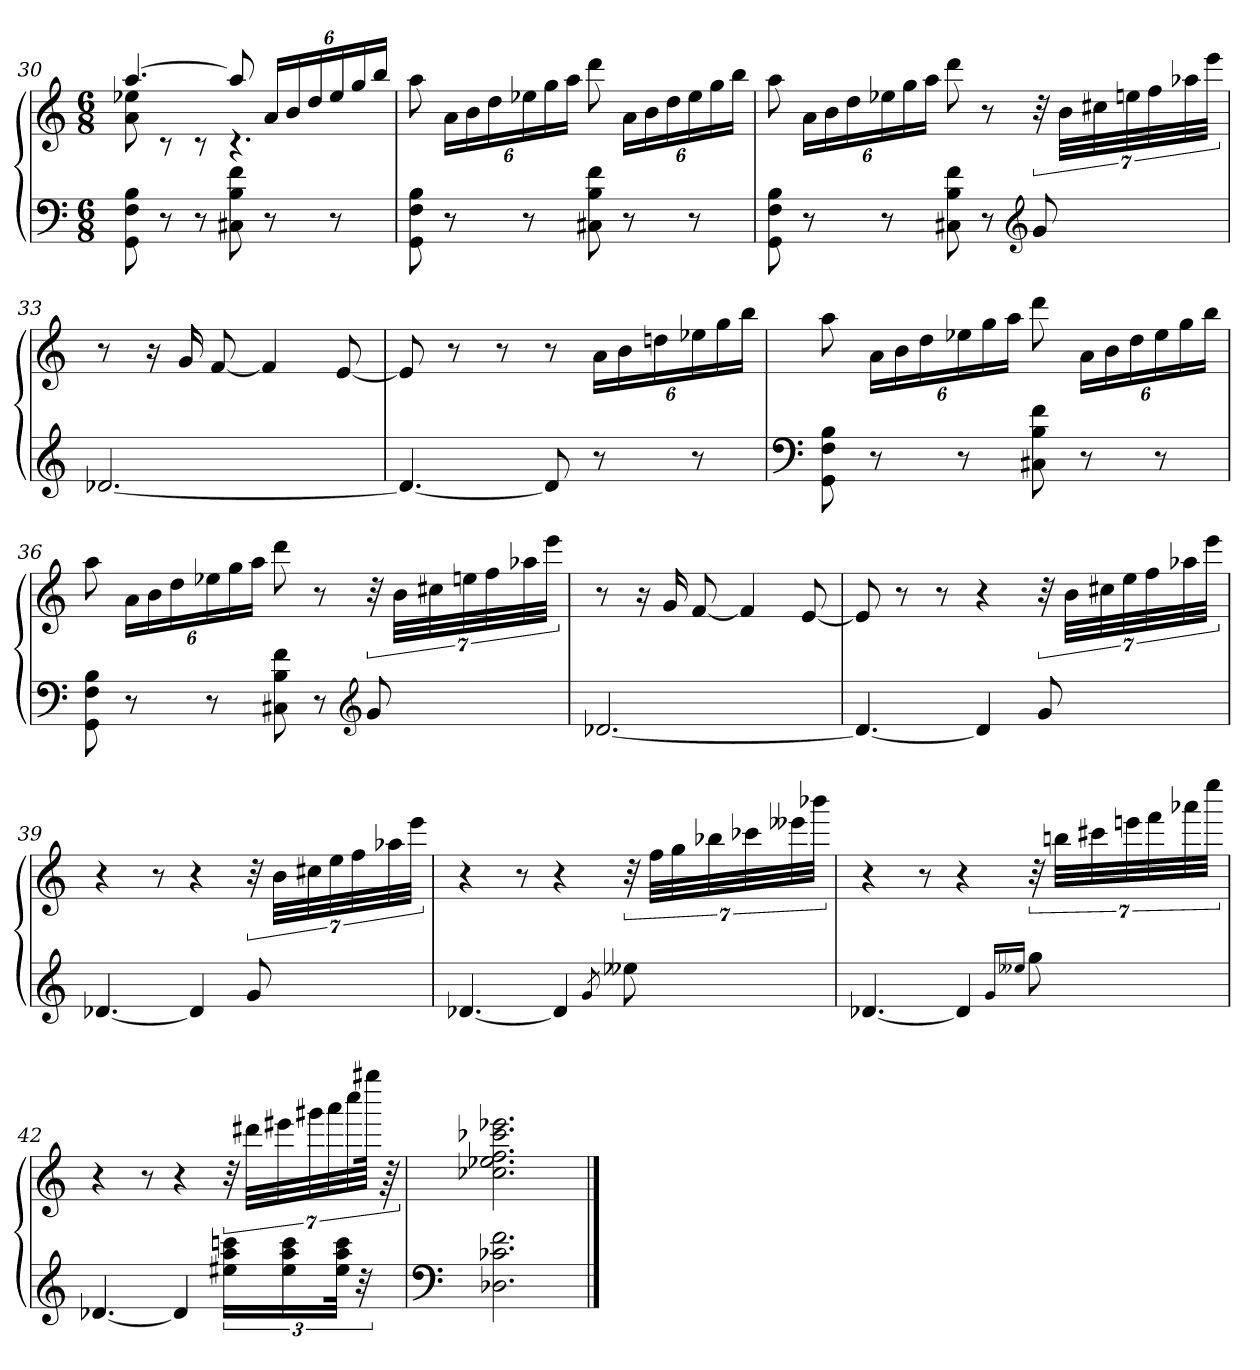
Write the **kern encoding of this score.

**kern	**kern
*part1	*part1
*staff2	*staff1
*clefF4	*clefG2
*k[]	*k[]
*M6/8	*M6/8
=30	=30
*	*^
8GG 8F 8B	[4.aa	8a 8ee-X
8r	.	8rc
8r	.	8rc
8C#X 8B 8f	8aa]	4.rc
8r	24aLL	.
.	24b	.
.	24dd	.
8r	24ee-	.
.	24gg	.
.	24bbJJ	.
*	*v	*v
=31	=31
8GG 8F 8B	8aa
8r	24aLL
.	24b
.	24dd
8r	24ee-X
.	24gg
.	24aaJJ
8C#X 8B 8f	8ddd
8r	24aLL
.	24b
.	24dd
8r	24ee-
.	24gg
.	24bbJJ
=32	=32
8GG 8F 8B	8aa
8r	24aLL
.	24b
.	24dd
8r	24ee-X
.	24gg
.	24aaJJ
8C#X 8B 8f	8ddd
8r	8r
*clefG2	*
8g	56r
.	56bLLL
.	56cc#X
.	56een
.	56ff
.	56aa-X
.	56eeeJJJ
=33	=33
[2.d-X	8r
.	16r
.	16g
.	[8f
.	4f]
.	[8e
=34	=34
4.d-_	8e]
.	8r
.	8r
8d-]	8r
8r	24aLL
.	24b
.	24ddn
8r	24ee-X
.	24gg
.	24bbJJ
=35	=35
*clefF4	*
8GG 8F 8B	8aa
8r	24aLL
.	24b
.	24dd
8r	24ee-X
.	24gg
.	24aaJJ
8C#X 8B 8f	8ddd
8r	24aLL
.	24b
.	24dd
8r	24ee-
.	24gg
.	24bbJJ
=36	=36
8GG 8F 8B	8aa
8r	24aLL
.	24b
.	24dd
8r	24ee-X
.	24gg
.	24aaJJ
8C#X 8B 8f	8ddd
8r	8r
*clefG2	*
8g	56r
.	56bLLL
.	56cc#X
.	56een
.	56ff
.	56aa-X
.	56eeeJJJ
=37	=37
[2.d-X	8r
.	16r
.	16g
.	[8f
.	4f]
.	[8e
=38	=38
4.d-_	8e]
.	8r
.	8r
4d-]	4r
8g	56r
.	56bLLL
.	56cc#X
.	56ee
.	56ff
.	56aa-X
.	56eeeJJJ
=39	=39
[4.d-X	4r
.	8r
4d-]	4r
8g	56r
.	56bLLL
.	56cc#X
.	56ee
.	56ff
.	56aa-X
.	56eeeJJJ
=40	=40
[4.d-X	4r
.	8r
4d-]	4r
8qg/	.
8ee--X	56r
.	56ffLLL
.	56gg
.	56bb-X
.	56ccc-X
.	56eee--X
.	56bbb-XJJJ
=41	=41
[4.d-X	4r
.	8r
4d-]	4r
16qqg/LL	.
16qqee--X/JJ	.
8gg	56r
.	56bbnLLL
.	56ccc#X
.	56eeen
.	56fff
.	56aaa-X
.	56eeeeJJJ
=42	=42
[4.d-X	4r
.	8r
4d-]	4r
24ee#X 24aa 24cccnLL	56r
.	56ddd#XLLL
.	56eee#X
24ee# 24aa 24ccc	.
.	56ggg#X
.	56aaa
48ee# 48aa 48cccJJk	.
.	56cccc
48r	.
.	112gggg#XJJJk
.	112r
=43	=43
*clefF4	*
2.D-X 2.c-X 2.f	2.cc-X 2.ee-X 2.ff 2.ccc-X 2.eee-X
==	==
*-	*-
